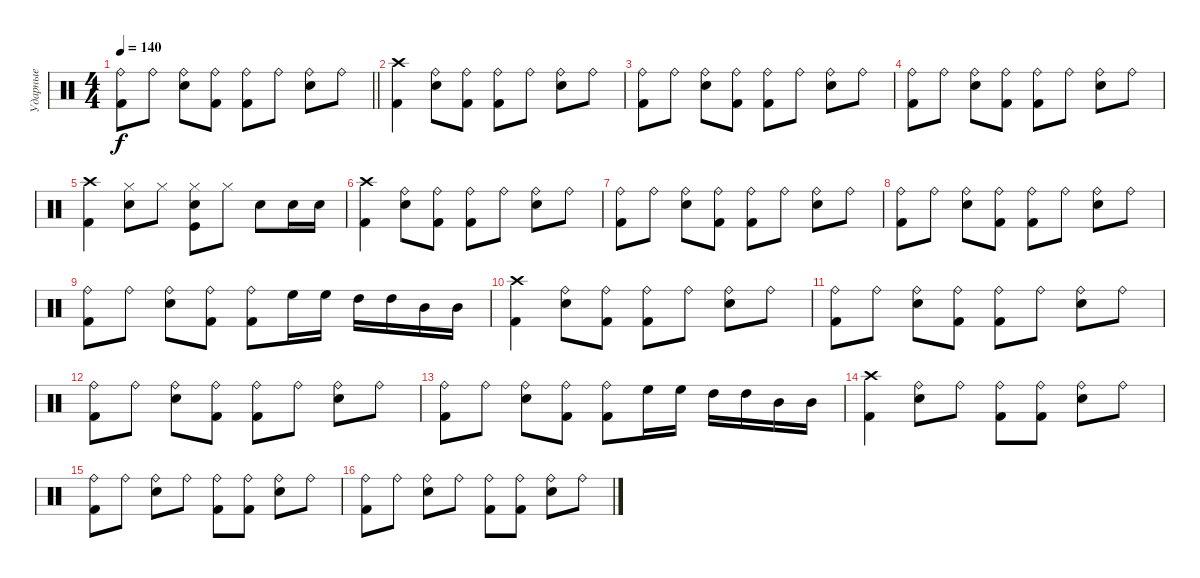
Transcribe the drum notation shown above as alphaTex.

\track ("Ударные" "Ударные") {instrument percussion}
\staff {score}
\articulation defaults
\ts (4 4)
\tempo 140
\clef neutral
\barLineRight lightlight
\ks c
("Ride (bell)" "Kick (hit) 2").8{dy f} "Ride (bell)".8 ("Ride (bell)" "Electric Snare (hit)").8 ("Ride (bell)" "Kick (hit) 2").8 ("Ride (bell)" "Kick (hit) 2").8 "Ride (bell)".8 ("Ride (bell)" "Electric Snare (hit)").8 "Ride (bell)".8 |
("Crash high (hit)" "Kick (hit) 2").4 ("Ride (bell)" "Electric Snare (hit)").8 ("Ride (bell)" "Kick (hit) 2").8 ("Ride (bell)" "Kick (hit) 2").8 "Ride (bell)".8 ("Ride (bell)" "Electric Snare (hit)").8 "Ride (bell)".8 |
("Ride (bell)" "Kick (hit) 2").8 "Ride (bell)".8 ("Ride (bell)" "Electric Snare (hit)").8 ("Ride (bell)" "Kick (hit) 2").8 ("Ride (bell)" "Kick (hit) 2").8 "Ride (bell)".8 ("Ride (bell)" "Electric Snare (hit)").8 "Ride (bell)".8 |
("Ride (bell)" "Kick (hit) 2").8 "Ride (bell)".8 ("Ride (bell)" "Electric Snare (hit)").8 ("Ride (bell)" "Kick (hit) 2").8 ("Ride (bell)" "Kick (hit) 2").8 "Ride (bell)".8 ("Ride (bell)" "Electric Snare (hit)").8 "Ride (bell)".8 |
("Crash high (hit)" "Kick (hit) 2").4 ("Hi-Hat (closed)" "Electric Snare (hit)").8 "Hi-Hat (closed)".8 ("Electric Snare (hit)" "Hi-Hat (closed)" "Kick (hit)").8 "Hi-Hat (closed)".8 "Electric Snare (hit)".8 "Electric Snare (hit)".16 "Electric Snare (hit)".16 |
("Crash high (hit)" "Kick (hit) 2").4 ("Ride (bell)" "Electric Snare (hit)").8 ("Ride (bell)" "Kick (hit) 2").8 ("Ride (bell)" "Kick (hit) 2").8 "Ride (bell)".8 ("Ride (bell)" "Electric Snare (hit)").8 "Ride (bell)".8 |
("Ride (bell)" "Kick (hit) 2").8 "Ride (bell)".8 ("Ride (bell)" "Electric Snare (hit)").8 ("Ride (bell)" "Kick (hit) 2").8 ("Ride (bell)" "Kick (hit) 2").8 "Ride (bell)".8 ("Ride (bell)" "Electric Snare (hit)").8 "Ride (bell)".8 |
("Ride (bell)" "Kick (hit) 2").8 "Ride (bell)".8 ("Ride (bell)" "Electric Snare (hit)").8 ("Ride (bell)" "Kick (hit) 2").8 ("Ride (bell)" "Kick (hit) 2").8 "Ride (bell)".8 ("Ride (bell)" "Electric Snare (hit)").8 "Ride (bell)".8 |
("Ride (bell)" "Kick (hit) 2").8 "Ride (bell)".8 ("Ride (bell)" "Electric Snare (hit)").8 ("Ride (bell)" "Kick (hit) 2").8 ("Ride (bell)" "Kick (hit) 2").8 "High Floor Tom (hit)".16 "High Floor Tom (hit)".16 "High Tom (hit)".16 "High Tom (hit)".16 "Mid Tom (hit)".16 "Mid Tom (hit)".16 |
("Crash high (hit)" "Kick (hit) 2").4 ("Ride (bell)" "Electric Snare (hit)").8 ("Ride (bell)" "Kick (hit) 2").8 ("Ride (bell)" "Kick (hit) 2").8 "Ride (bell)".8 ("Ride (bell)" "Electric Snare (hit)").8 "Ride (bell)".8 |
("Ride (bell)" "Kick (hit) 2").8 "Ride (bell)".8 ("Ride (bell)" "Electric Snare (hit)").8 ("Ride (bell)" "Kick (hit) 2").8 ("Ride (bell)" "Kick (hit) 2").8 "Ride (bell)".8 ("Ride (bell)" "Electric Snare (hit)").8 "Ride (bell)".8 |
("Ride (bell)" "Kick (hit) 2").8 "Ride (bell)".8 ("Ride (bell)" "Electric Snare (hit)").8 ("Ride (bell)" "Kick (hit) 2").8 ("Ride (bell)" "Kick (hit) 2").8 "Ride (bell)".8 ("Ride (bell)" "Electric Snare (hit)").8 "Ride (bell)".8 |
("Ride (bell)" "Kick (hit) 2").8 "Ride (bell)".8 ("Ride (bell)" "Electric Snare (hit)").8 ("Ride (bell)" "Kick (hit) 2").8 ("Ride (bell)" "Kick (hit) 2").8 "High Floor Tom (hit)".16 "High Floor Tom (hit)".16 "High Tom (hit)".16 "High Tom (hit)".16 "Mid Tom (hit)".16 "Mid Tom (hit)".16 |
("Crash high (hit)" "Kick (hit) 2").4 ("Ride (bell)" "Electric Snare (hit)").8 "Ride (bell)".8 ("Ride (bell)" "Kick (hit) 2").8 ("Ride (bell)" "Kick (hit) 2").8 ("Ride (bell)" "Electric Snare (hit)").8 "Ride (bell)".8 |
("Ride (bell)" "Kick (hit) 2").8 "Ride (bell)".8 ("Ride (bell)" "Electric Snare (hit)").8 "Ride (bell)".8 ("Ride (bell)" "Kick (hit) 2").8 ("Ride (bell)" "Kick (hit) 2").8 ("Ride (bell)" "Electric Snare (hit)").8 "Ride (bell)".8 |
("Ride (bell)" "Kick (hit) 2").8 "Ride (bell)".8 ("Ride (bell)" "Electric Snare (hit)").8 "Ride (bell)".8 ("Ride (bell)" "Kick (hit) 2").8 ("Ride (bell)" "Kick (hit) 2").8 ("Ride (bell)" "Electric Snare (hit)").8 "Ride (bell)".8
